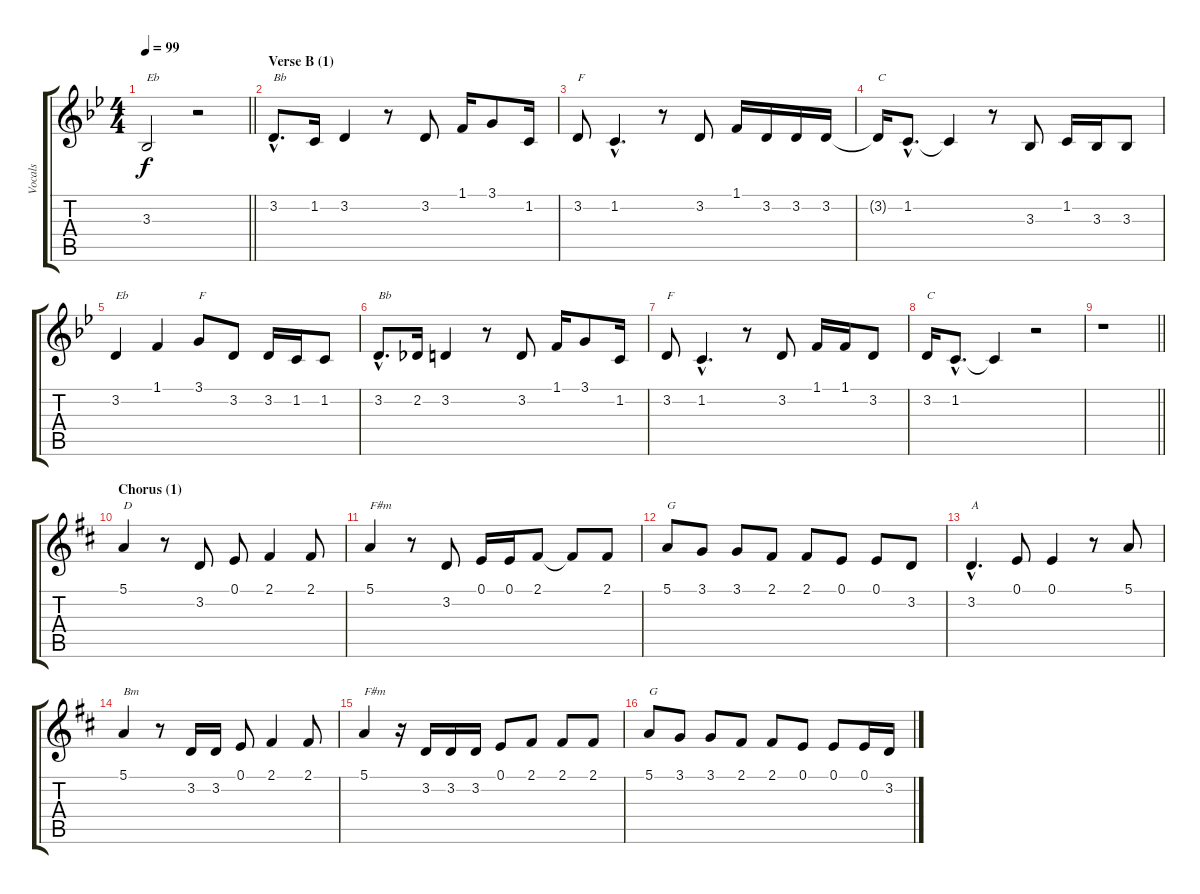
\track ("Vocals" "Vocals") {instrument sopranosax}
\staff {score tabs}
\tuning (E4 B3 G3 D3 A2 E2) {hide}
\ts (4 4)
\tempo 99
\clef g2
\barLineRight lightlight
\ks gminor
3.3.2{txt "Eb" dy f} r.2 |
\section ("" "Verse B (1)")
3.2{hac}.8{d txt "Bb"} 1.2.16 3.2.4 r.8 3.2.8 1.1.16 3.1.8 1.2.16 |
3.2.8{txt "F"} 1.2{hac}.4{d} r.8 3.2.8 1.1.16 3.2.16 3.2.16 3.2.16 |
3.2{t}.16{txt "C"} 1.2{hac}.8{d} 1.2{t}.4 r.8 3.3.8 1.2.16 3.3.16 3.3.8 |
3.2.4{txt "Eb"} 1.1.4 3.1.8{txt "F"} 3.2.8 3.2.16 1.2.16 1.2.8 |
3.2{hac}.8{d txt "Bb"} 2.2.16 3.2.4 r.8 3.2.8 1.1.16 3.1.8 1.2.16 |
3.2.8{txt "F"} 1.2{hac}.4{d} r.8 3.2.8 1.1.16 1.1.16 3.2.8 |
3.2.16{txt "C"} 1.2{hac}.8{d} 1.2{t}.4 r.2 |
\barLineRight lightlight
r.1 |
\section ("" "Chorus (1)")
\ks d
5.1.4{txt "D"} r.8 3.2.8 0.1.8 2.1.4 2.1.8 |
5.1.4{txt "F#m"} r.8 3.2.8 0.1.16 0.1.16 2.1.8 2.1{t}.8 2.1.8 |
5.1.8{txt "G"} 3.1.8 3.1.8 2.1.8 2.1.8 0.1.8 0.1.8 3.2.8 |
3.2{hac}.4{d txt "A"} 0.1.8 0.1.4 r.8 5.1.8 |
5.1.4{txt "Bm"} r.8 3.2.16 3.2.16 0.1.8 2.1.4 2.1.8 |
5.1.4{txt "F#m"} r.16 3.2.16 3.2.16 3.2.16 0.1.8 2.1.8 2.1.8 2.1.8 |
5.1.8{txt "G"} 3.1.8 3.1.8 2.1.8 2.1.8 0.1.8 0.1.8 0.1.16 3.2.16
